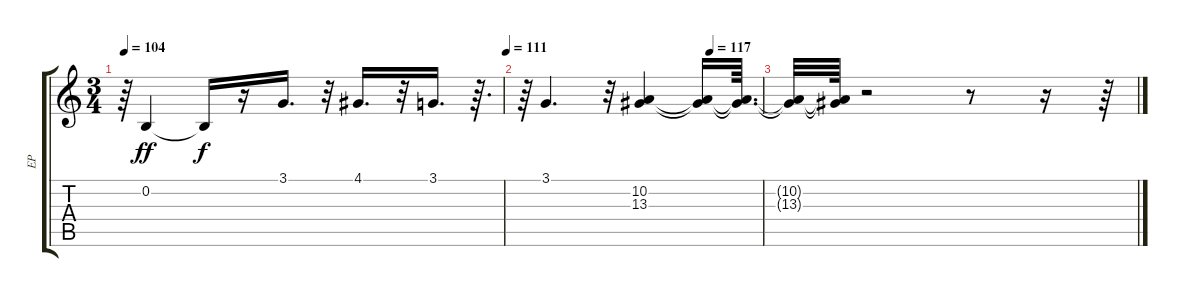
\track ("EP" "EP") {instrument electricpiano1}
\staff {score tabs}
\tuning (E4 B3 G3 D3 A2 E2) {hide}
\ts (3 4)
\tempo 104
\tempo (111 1.0104166666666667)
\clef g2
\ks c
r.64{dy f} 0.2.4{dy ff balance 4} 0.2{t}.16{dy f} r.16 3.1.16{d balance 4} r.32 4.1.16{d balance 4} r.32 3.1.16{d} r.64{d} |
\tempo (117 0.78125)
r.64 3.1.4{d balance 4} r.32 (10.2 13.3).4{balance 4} (10.2{t} 13.3{t}).16 (10.2{t} 13.3{t}).64{d} |
(10.2{t} 13.3{t}).32 (10.2{t} 13.3{t}).64 r.2 r.8 r.16 r.64
